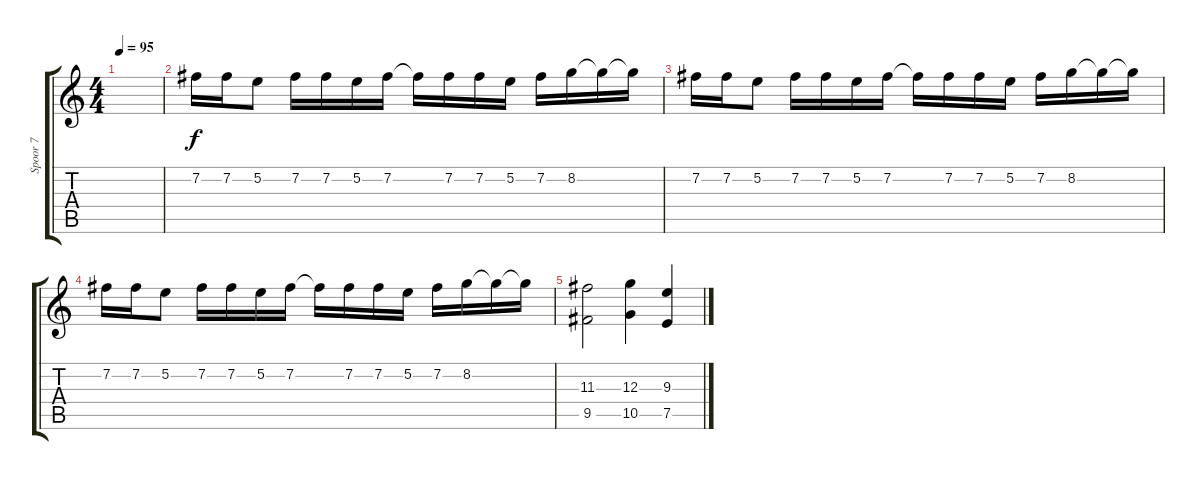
\track ("Spoor 7" "Spoor 7") {instrument acousticguitarsteel}
\staff {score tabs}
\tuning (E4 B3 G3 D3 A2 E2) {hide}
\ts (4 4)
\tempo 95
\clef g2
\ks c
|
7.2.16 7.2.16 5.2.8 7.2.16 7.2.16 5.2.16 7.2.16 7.2{t}.16 7.2.16 7.2.16 5.2.16 7.2.16 8.2.16 8.2{t}.16 8.2{t}.16 |
7.2.16 7.2.16 5.2.8 7.2.16 7.2.16 5.2.16 7.2.16 7.2{t}.16 7.2.16 7.2.16 5.2.16 7.2.16 8.2.16 8.2{t}.16 8.2{t}.16 |
7.2.16 7.2.16 5.2.8 7.2.16 7.2.16 5.2.16 7.2.16 7.2{t}.16 7.2.16 7.2.16 5.2.16 7.2.16 8.2.16 8.2{t}.16 8.2{t}.16 |
(11.3 9.5).2 (12.3 10.5).4 (9.3 7.5).4
